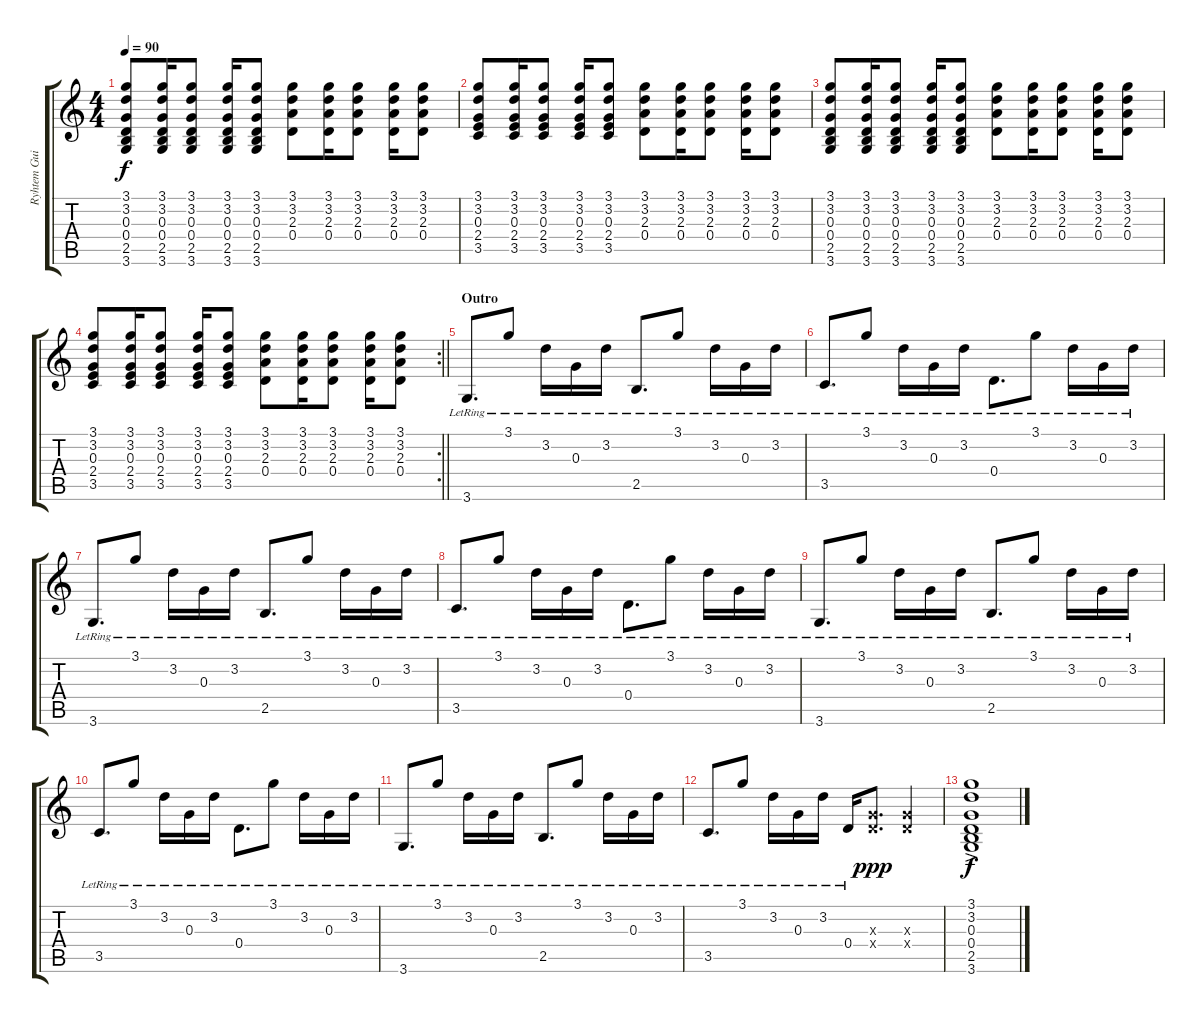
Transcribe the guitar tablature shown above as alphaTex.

\track ("Ryhtem Guitar" "Ryhtem Gui") {instrument electricguitarjazz}
\staff {score tabs}
\tuning (E4 B3 G3 D3 A2 E2) {hide}
\ts (4 4)
\tempo 90
\clef g2
\ks c
(3.1 3.2 0.3 0.4 2.5 3.6).8{dy f} (3.1 3.2 0.3 0.4 2.5 3.6).16 (3.1 3.2 0.3 0.4 2.5 3.6).8 (3.1 3.2 0.3 0.4 2.5 3.6).16 (3.1 3.2 0.3 0.4 2.5 3.6).8 (3.1 3.2 2.3 0.4).8 (3.1 3.2 2.3 0.4).16 (3.1 3.2 2.3 0.4).8 (3.1 3.2 2.3 0.4).16 (3.1 3.2 2.3 0.4).8 |
(3.1 3.2 0.3 2.4 3.5).8 (3.1 3.2 0.3 2.4 3.5).16 (3.1 3.2 0.3 2.4 3.5).8 (3.1 3.2 0.3 2.4 3.5).16 (3.1 3.2 0.3 2.4 3.5).8 (3.1 3.2 2.3 0.4).8 (3.1 3.2 2.3 0.4).16 (3.1 3.2 2.3 0.4).8 (3.1 3.2 2.3 0.4).16 (3.1 3.2 2.3 0.4).8 |
(3.1 3.2 0.3 0.4 2.5 3.6).8 (3.1 3.2 0.3 0.4 2.5 3.6).16 (3.1 3.2 0.3 0.4 2.5 3.6).8 (3.1 3.2 0.3 0.4 2.5 3.6).16 (3.1 3.2 0.3 0.4 2.5 3.6).8 (3.1 3.2 2.3 0.4).8 (3.1 3.2 2.3 0.4).16 (3.1 3.2 2.3 0.4).8 (3.1 3.2 2.3 0.4).16 (3.1 3.2 2.3 0.4).8 |
\rc 2
\barLineRight lightlight
(3.1 3.2 0.3 2.4 3.5).8 (3.1 3.2 0.3 2.4 3.5).16 (3.1 3.2 0.3 2.4 3.5).8 (3.1 3.2 0.3 2.4 3.5).16 (3.1 3.2 0.3 2.4 3.5).8 (3.1 3.2 2.3 0.4).8 (3.1 3.2 2.3 0.4).16 (3.1 3.2 2.3 0.4).8 (3.1 3.2 2.3 0.4).16 (3.1 3.2 2.3 0.4).8 |
\section ("" "Outro")
3.6{lr}.8{d volume 13} 3.1{lr}.8 3.2{lr}.16 0.3{lr}.16 3.2{lr}.16 2.5{lr}.8{d} 3.1{lr}.8 3.2{lr}.16 0.3{lr}.16 3.2{lr}.16 |
3.5{lr}.8{d} 3.1{lr}.8 3.2{lr}.16 0.3{lr}.16 3.2{lr}.16 0.4{lr}.8{d} 3.1{lr}.8 3.2{lr}.16 0.3{lr}.16 3.2{lr}.16 |
3.6{lr}.8{d} 3.1{lr}.8 3.2{lr}.16 0.3{lr}.16 3.2{lr}.16 2.5{lr}.8{d} 3.1{lr}.8 3.2{lr}.16 0.3{lr}.16 3.2{lr}.16 |
3.5{lr}.8{d} 3.1{lr}.8 3.2{lr}.16 0.3{lr}.16 3.2{lr}.16 0.4{lr}.8{d} 3.1{lr}.8 3.2{lr}.16 0.3{lr}.16 3.2{lr}.16 |
3.6{lr}.8{d} 3.1{lr}.8 3.2{lr}.16 0.3{lr}.16 3.2{lr}.16 2.5{lr}.8{d} 3.1{lr}.8 3.2{lr}.16 0.3{lr}.16 3.2{lr}.16 |
3.5{lr}.8{d} 3.1{lr}.8 3.2{lr}.16 0.3{lr}.16 3.2{lr}.16 0.4{lr}.8{d} 3.1{lr}.8 3.2{lr}.16 0.3{lr}.16 3.2{lr}.16 |
3.6{lr}.8{d} 3.1{lr}.8 3.2{lr}.16 0.3{lr}.16 3.2{lr}.16 2.5{lr}.8{d} 3.1{lr}.8 3.2{lr}.16 0.3{lr}.16 3.2{lr}.16 |
3.5{lr}.8{d} 3.1{lr}.8 3.2{lr}.16 0.3{lr}.16 3.2{lr}.16 0.4{lr}.16 (0.3{x} 0.4{x}).8{d dy ppp} (0.3{x} 0.4{x}).4 |
(3.1{ac} 3.2{ac} 0.3{ac} 0.4{ac} 2.5{ac} 3.6{ac}).1{dy f}
